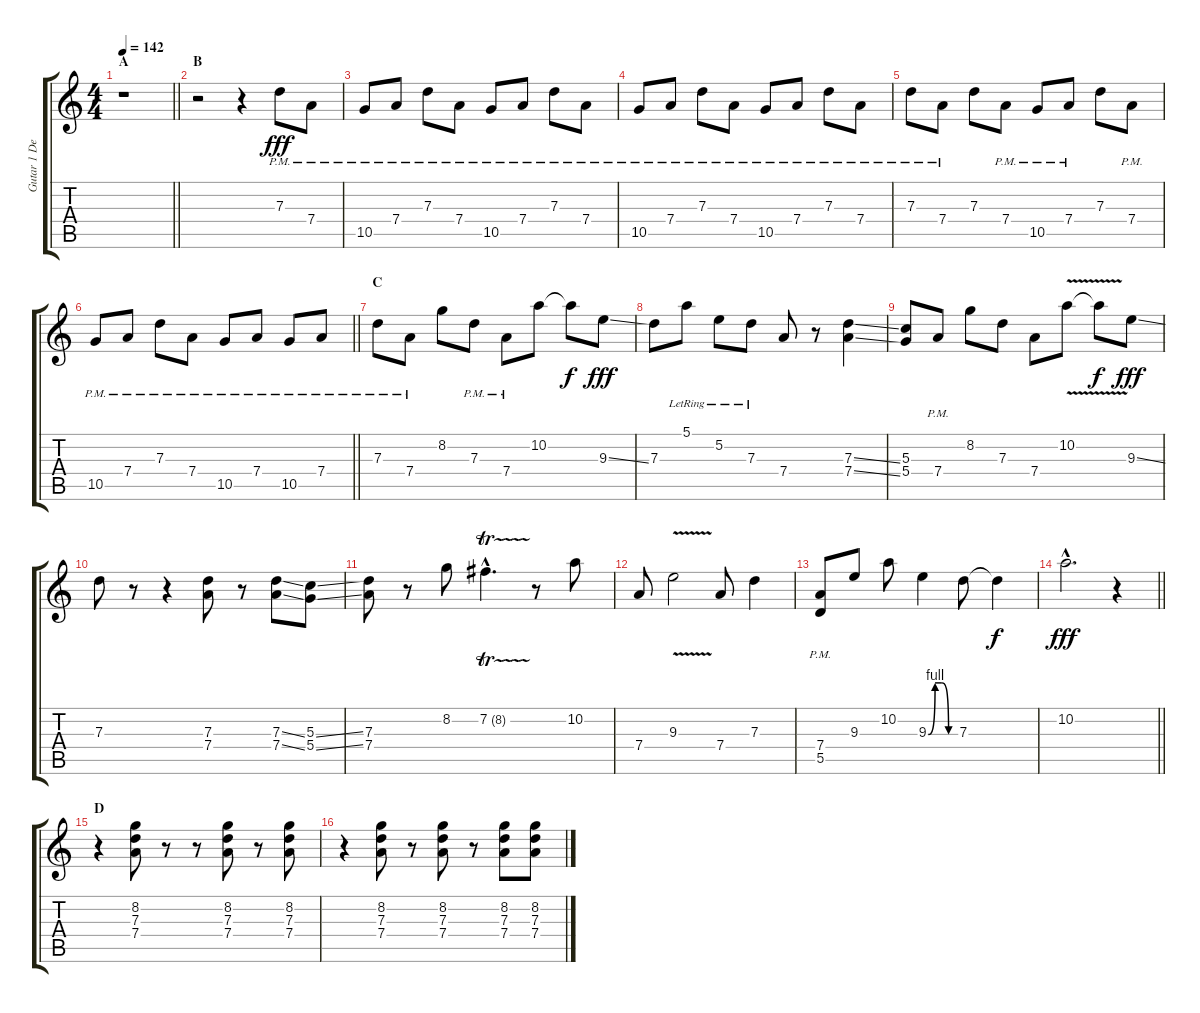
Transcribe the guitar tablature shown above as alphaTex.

\track ("Gutar 1 Delay" "Gutar 1 De") {instrument electricguitarclean}
\staff {score tabs}
\tuning (E4 B3 G3 D3 A2 E2) {hide}
\ts (4 4)
\section ("" "A")
\tempo 142
\clef g2
\barLineRight lightlight
\ks c
r.1{dy fff instrument electricguitarclean} |
\section ("" "B")
r.2 r.4 7.3{pm}.8 7.4{pm}.8 |
10.5{pm}.8 7.4{pm}.8 7.3{pm}.8 7.4{pm}.8 10.5{pm}.8 7.4{pm}.8 7.3{pm}.8 7.4{pm}.8 |
10.5{pm}.8 7.4{pm}.8 7.3{pm}.8 7.4{pm}.8 10.5{pm}.8 7.4{pm}.8 7.3{pm}.8 7.4{pm}.8 |
7.3{pm}.8 7.4{pm}.8 7.3.8 7.4{pm}.8 10.5{pm}.8 7.4{pm}.8 7.3.8 7.4{pm}.8 |
\barLineRight lightlight
10.5{pm}.8 7.4{pm}.8 7.3{pm}.8 7.4{pm}.8 10.5{pm}.8 7.4{pm}.8 10.5{pm}.8 7.4{pm}.8 |
\section ("" "C")
7.3{pm}.8 7.4{pm}.8 8.2.8 7.3{pm}.8 7.4{pm}.8 10.2.8 10.2{t}.8{dy f} 9.3{ss}.8{dy fff} |
7.3.8 5.1{lr}.8 5.2{lr}.8 7.3{lr}.8 7.4.8 r.8 (7.3{ss} 7.4{ss}).4 |
(5.3 5.4).8 7.4{pm}.8 8.2.8 7.3.8 7.4.8 10.2{v}.8 10.2{t}.8{dy f} 9.3{ss}.8{dy fff} |
7.3.8 r.8 r.4 (7.3 7.4).8 r.8 (7.3{ss} 7.4{ss}).8 (5.3{ss} 5.4{ss}).8 |
(7.3 7.4).8 r.8 8.2.8 7.2{tr (8 16) hac}.4{d} r.8 10.2.8 |
7.4.8 9.3{v}.2 7.4.8 7.3.4 |
(7.4{pm} 5.5{pm}).8 9.3.8 10.2.8 9.3{be (custom 0 0 15 4 30 4 45 0 60 0)}.4 7.3.8 7.3{t}.4{dy f} |
\barLineRight lightlight
10.2{hac}.2{d dy fff} r.4 |
\section ("" "D")
r.4 (8.2 7.3 7.4).8 r.8 r.8 (8.2 7.3 7.4).8 r.8 (8.2 7.3 7.4).8 |
r.4 (8.2 7.3 7.4).8 r.8 (8.2 7.3 7.4).8 r.8 (8.2 7.3 7.4).8 (8.2 7.3 7.4).8
